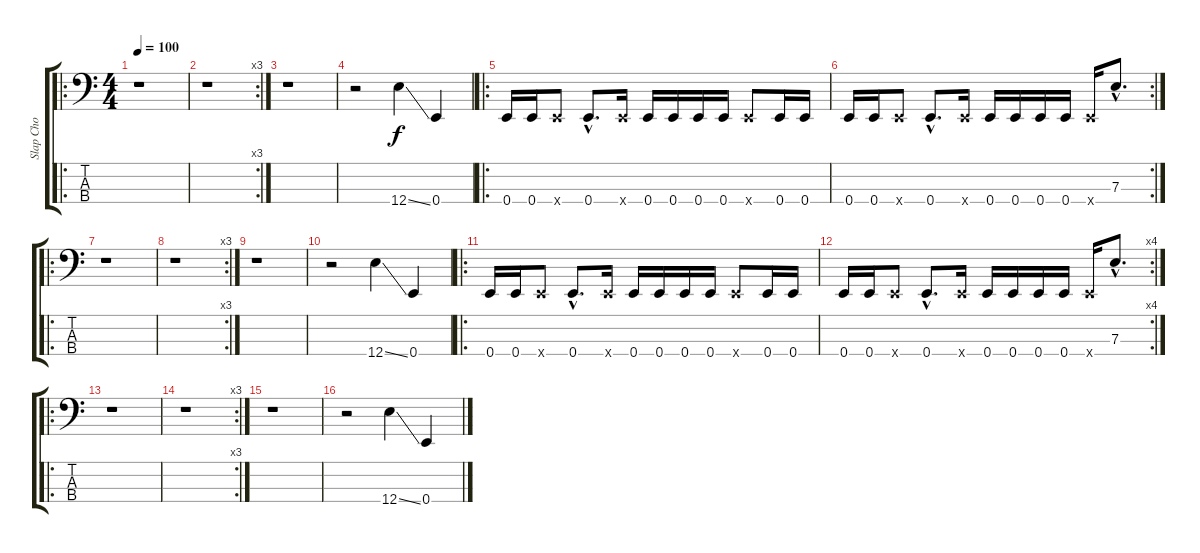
\track ("Slap Cho" "Slap Cho") {instrument slapbass1}
\staff {score tabs}
\tuning (G2 D2 A1 E1) {hide}
\ro
\ts (4 4)
\tempo 100
\clef f4
\ks c
r.1{dy f instrument slapbass1} |
\rc 3
r.1 |
r.1 |
r.2 12.4{ss}.4 0.4.4 |
\ro
0.4.16 0.4.16 0.4{x}.8 0.4{hac}.8{d} 0.4{x}.16 0.4.16 0.4.16 0.4.16 0.4.16 0.4{x}.8 0.4.16 0.4.16 |
\rc 2
0.4.16 0.4.16 0.4{x}.8 0.4{hac}.8{d} 0.4{x}.16 0.4.16 0.4.16 0.4.16 0.4.16 0.4{x}.16 7.3{hac}.8{d} |
\ro
r.1 |
\rc 3
r.1 |
r.1 |
r.2 12.4{ss}.4 0.4.4 |
\ro
0.4.16 0.4.16 0.4{x}.8 0.4{hac}.8{d} 0.4{x}.16 0.4.16 0.4.16 0.4.16 0.4.16 0.4{x}.8 0.4.16 0.4.16 |
\rc 4
0.4.16 0.4.16 0.4{x}.8 0.4{hac}.8{d} 0.4{x}.16 0.4.16 0.4.16 0.4.16 0.4.16 0.4{x}.16 7.3{hac}.8{d} |
\ro
r.1 |
\rc 3
r.1 |
r.1 |
r.2 12.4{ss}.4 0.4.4
